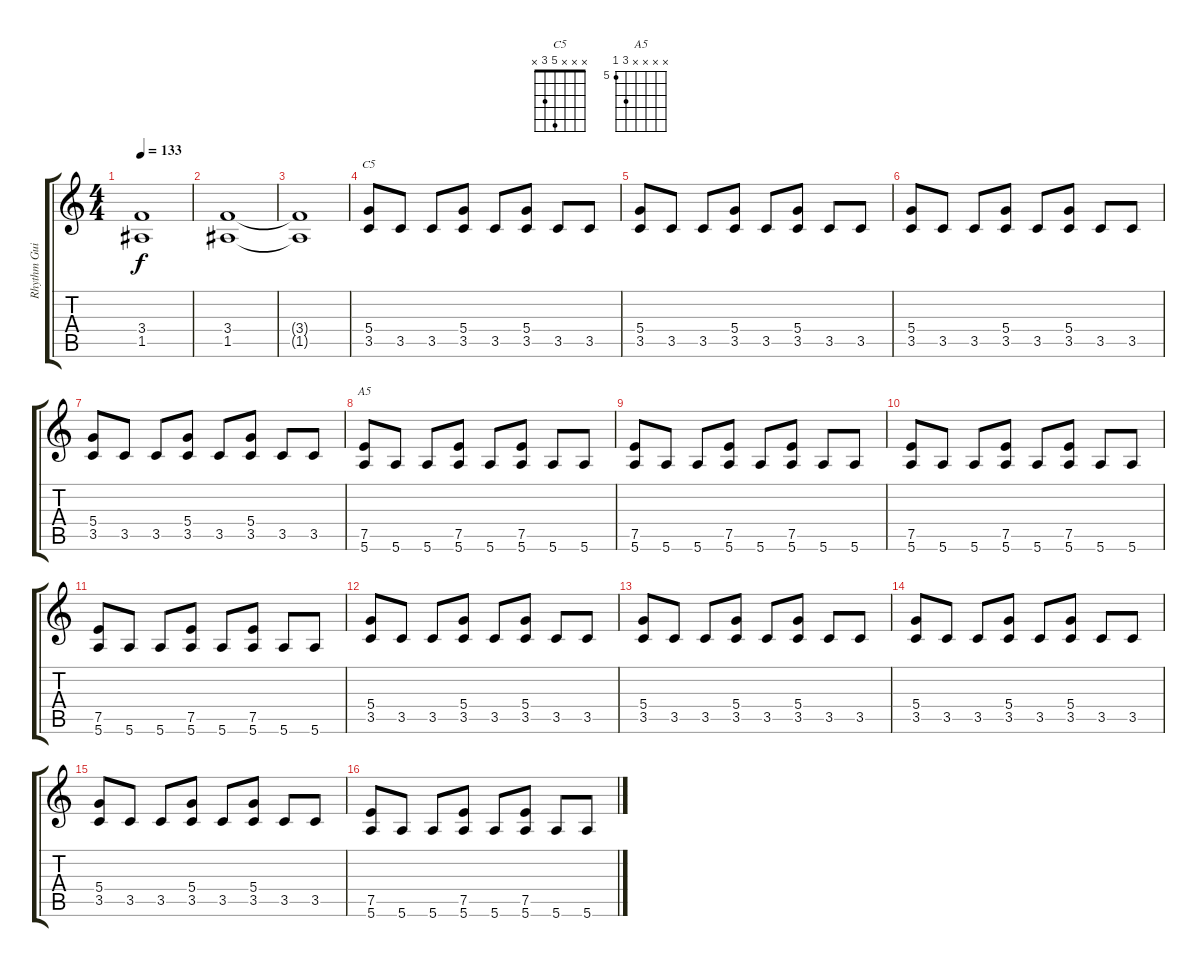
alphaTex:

\track ("Rhythm Guitar" "Rhythm Gui") {instrument distortionguitar}
\staff {score tabs}
\tuning (E4 B3 G3 D3 A2 E2) {hide}
\chord ("C5" x x x 5 3 x)
\chord ("A5" x x x x 7 5) {firstfret 5}
\ts (4 4)
\tempo 133
\clef g2
\ks c
(3.4{t} 1.5{t}).1{dy f} |
(3.4 1.5).1 |
(3.4{t} 1.5{t}).1 |
(5.4 3.5).8{ch "C5"} 3.5.8 3.5.8 (5.4 3.5).8 3.5.8 (5.4 3.5).8 3.5.8 3.5.8 |
(5.4 3.5).8 3.5.8 3.5.8 (5.4 3.5).8 3.5.8 (5.4 3.5).8 3.5.8 3.5.8 |
(5.4 3.5).8 3.5.8 3.5.8 (5.4 3.5).8 3.5.8 (5.4 3.5).8 3.5.8 3.5.8 |
(5.4 3.5).8 3.5.8 3.5.8 (5.4 3.5).8 3.5.8 (5.4 3.5).8 3.5.8 3.5.8 |
(7.5 5.6).8{ch "A5"} 5.6.8 5.6.8 (7.5 5.6).8 5.6.8 (7.5 5.6).8 5.6.8 5.6.8 |
(7.5 5.6).8 5.6.8 5.6.8 (7.5 5.6).8 5.6.8 (7.5 5.6).8 5.6.8 5.6.8 |
(7.5 5.6).8 5.6.8 5.6.8 (7.5 5.6).8 5.6.8 (7.5 5.6).8 5.6.8 5.6.8 |
(7.5 5.6).8 5.6.8 5.6.8 (7.5 5.6).8 5.6.8 (7.5 5.6).8 5.6.8 5.6.8 |
(5.4 3.5).8 3.5.8 3.5.8 (5.4 3.5).8 3.5.8 (5.4 3.5).8 3.5.8 3.5.8 |
(5.4 3.5).8 3.5.8 3.5.8 (5.4 3.5).8 3.5.8 (5.4 3.5).8 3.5.8 3.5.8 |
(5.4 3.5).8 3.5.8 3.5.8 (5.4 3.5).8 3.5.8 (5.4 3.5).8 3.5.8 3.5.8 |
(5.4 3.5).8 3.5.8 3.5.8 (5.4 3.5).8 3.5.8 (5.4 3.5).8 3.5.8 3.5.8 |
(7.5 5.6).8 5.6.8 5.6.8 (7.5 5.6).8 5.6.8 (7.5 5.6).8 5.6.8 5.6.8
